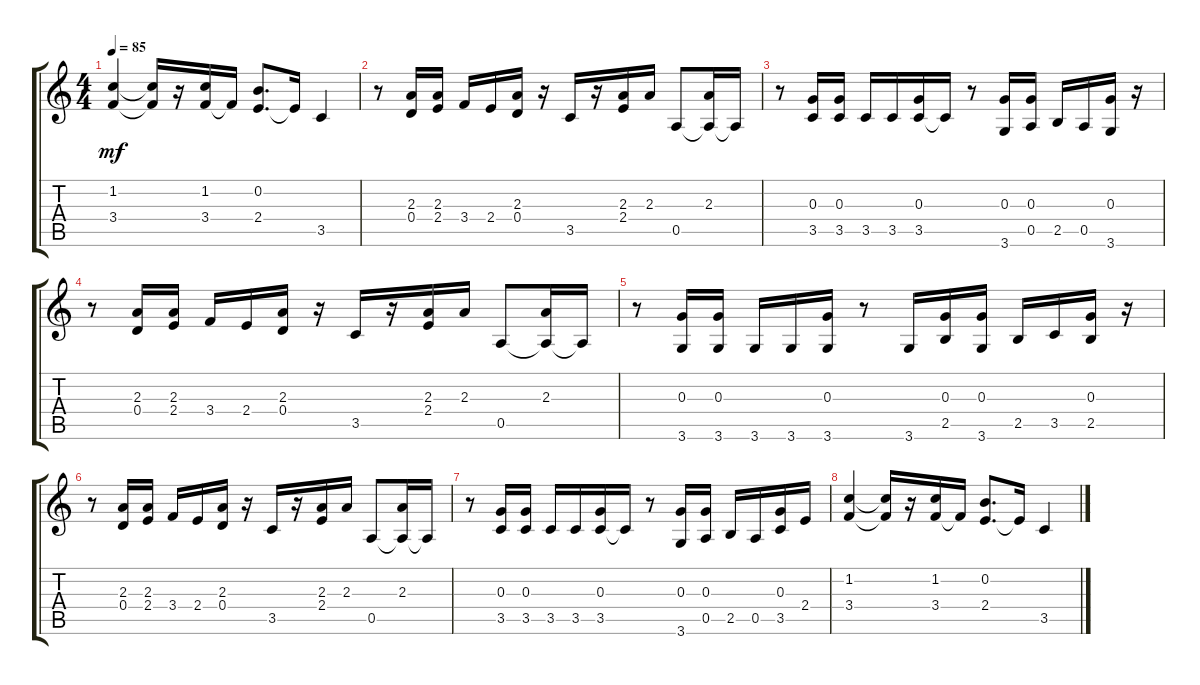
\track "" {instrument electricguitarclean}
\staff {score tabs}
\tuning (E4 B3 G3 D3 A2 E2) {hide}
\ts (4 4)
\tempo 85
\clef g2
\ks c
(1.2 3.4).4{dy mf} (1.2{t} 3.4{t}).16 r.16 (1.2 3.4).16 3.4{t}.16 (0.2 2.4).8{d} 2.4{t}.16 3.5.4 |
r.8 (2.3 0.4).16 (2.3 2.4).16 3.4.16 2.4.16 (2.3 0.4).16 r.16 3.5.16 r.16 (2.3 2.4).16 2.3.16 0.5.8 (2.3 0.5{t}).16 0.5{t}.16 |
r.8 (0.3 3.5).16 (0.3 3.5).16 3.5.16 3.5.16 (0.3 3.5).16 3.5{t}.16 r.8 (0.3 3.6).16 (0.3 0.5).16 2.5.16 0.5.16 (0.3 3.6).16 r.16 |
r.8 (2.3 0.4).16 (2.3 2.4).16 3.4.16 2.4.16 (2.3 0.4).16 r.16 3.5.16 r.16 (2.3 2.4).16 2.3.16 0.5.8 (2.3 0.5{t}).16 0.5{t}.16 |
r.8 (0.3 3.6).16 (0.3 3.6).16 3.6.16 3.6.16 (0.3 3.6).16 r.8 3.6.16 (0.3 2.5).16 (0.3 3.6).16 2.5.16 3.5.16 (0.3 2.5).16 r.16 |
r.8 (2.3 0.4).16 (2.3 2.4).16 3.4.16 2.4.16 (2.3 0.4).16 r.16 3.5.16 r.16 (2.3 2.4).16 2.3.16 0.5.8 (2.3 0.5{t}).16 0.5{t}.16 |
r.8 (0.3 3.5).16 (0.3 3.5).16 3.5.16 3.5.16 (0.3 3.5).16 3.5{t}.16 r.8 (0.3 3.6).16 (0.3 0.5).16 2.5.16 0.5.16 (0.3 3.5).16 2.4.16 |
(1.2 3.4).4 (1.2{t} 3.4{t}).16 r.16 (1.2 3.4).16 3.4{t}.16 (0.2 2.4).8{d} 2.4{t}.16 3.5.4
